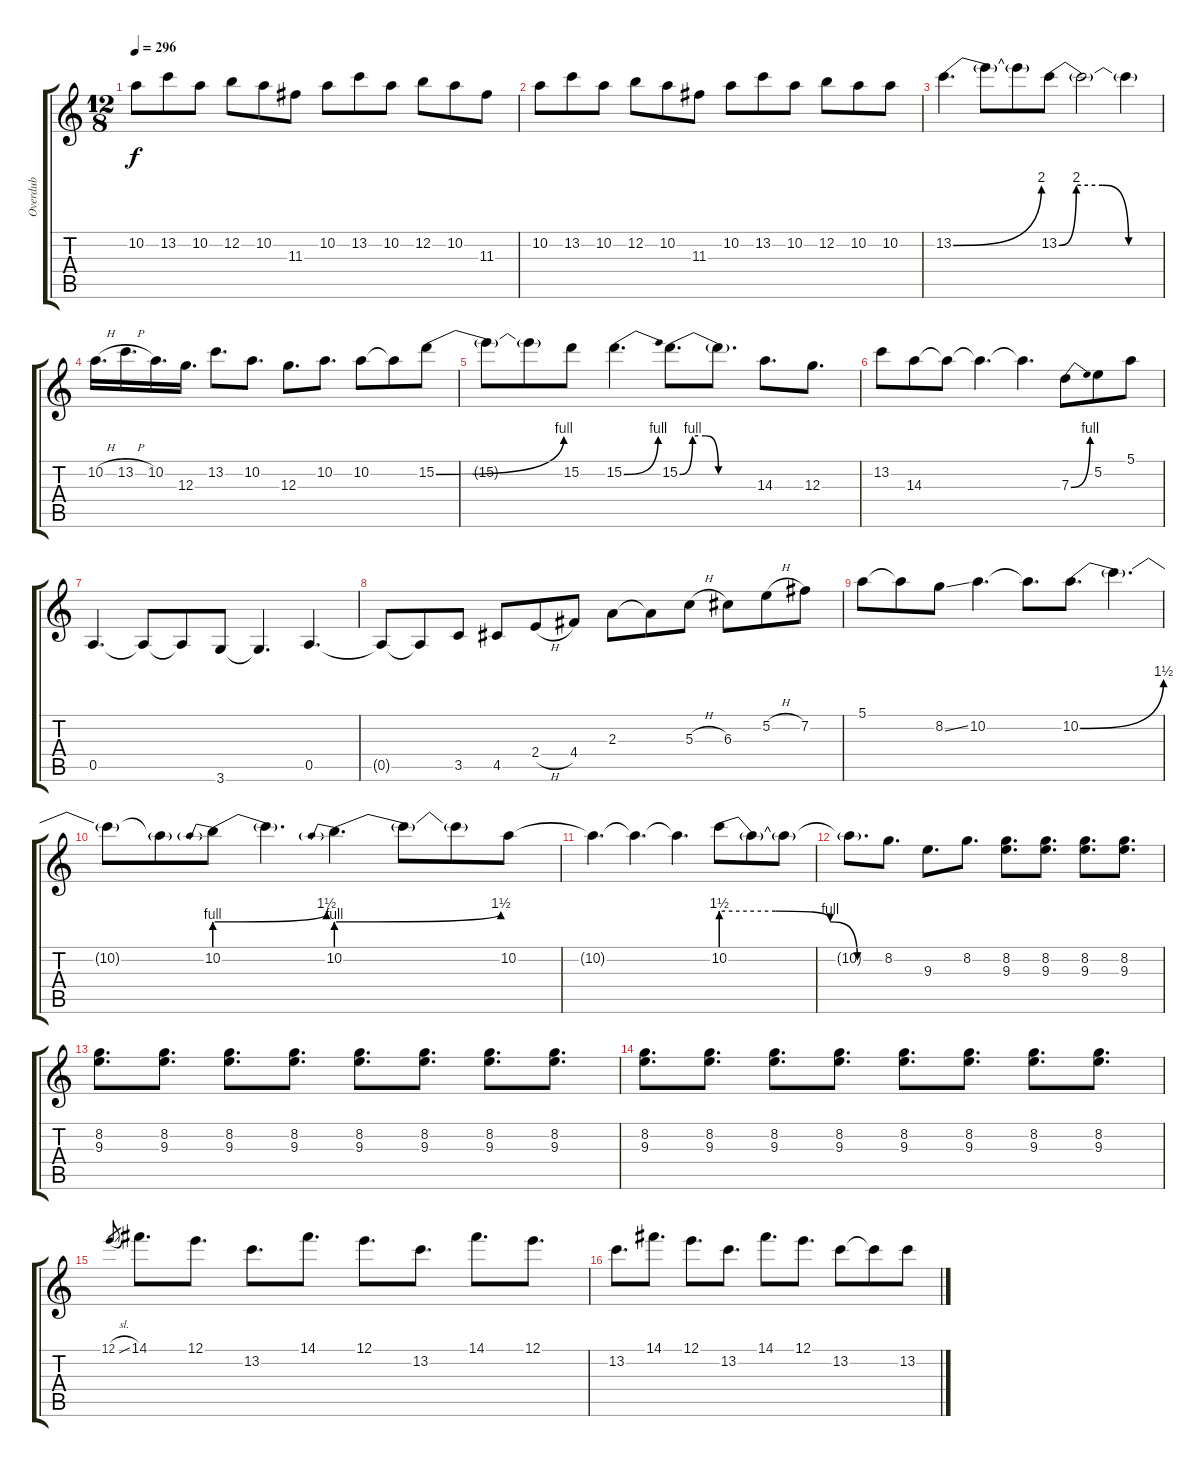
\track ("Overdub" "Overdub") {instrument fretlessbass}
\staff {score tabs}
\tuning (E4 B3 G3 D3 A2 E2) {hide}
\ts (12 8)
\tempo 296
\clef g2
\ks c
10.2.8{dy f} 13.2.8 10.2.8 12.2.8 10.2.8 11.3.8 10.2.8 13.2.8 10.2.8 12.2.8 10.2.8 11.3.8 |
10.2.8 13.2.8 10.2.8 12.2.8 10.2.8 11.3.8 10.2.8 13.2.8 10.2.8 12.2.8 10.2.8 10.2.8 |
13.2{be (bend 0 0 60 8)}.4{d} 13.2{t}.8 13.2{t}.8 13.2{be (custom 0 0 10 8 25 8 40 0 60 0)}.8 13.2{t}.2 13.2{t}.4 |
10.2{h}.16{d} 13.2{h}.16{d} 10.2.16{d} 12.3.16{d} 13.2.8{d} 10.2.8{d} 12.3.8{d} 10.2.8{d} 10.2.8 10.2{t}.8 15.2{be (bend 0 0 60 4)}.8 |
15.2{t}.8 15.2{t}.8 15.2.8 15.2{be (bend 0 0 60 4)}.4{d} 15.2{be (custom 0 0 10 4 20 4 30 0 60 0)}.8{d} 15.2{t}.8{d} 14.3.8{d} 12.3.8{d} |
13.2.8 14.3.8 14.3{t}.8 14.3{t}.4{d} 14.3{t}.4{d} 7.3{be (bend 0 0 60 4)}.8 5.2.8 5.1.8 |
0.5.4{d} 0.5{t}.8 0.5{t}.8 3.6.8 3.6{t}.4{d} 0.5.4{d} |
0.5{t}.8 0.5{t}.8 3.5.8 4.5.8 2.4{h}.8 4.4.8 2.3.8 2.3{t}.8 5.3{h}.8 6.3.8 5.2{h}.8 7.2.8 |
5.1.8 5.1{t}.8 8.2{ss}.8 10.2.4{d} 10.2{t}.8{d} 10.2{be (bend 0 0 60 6)}.8{d} 10.2{t}.4{d} |
10.2{t}.8 10.2{t}.8 10.2{be (prebendbend 0 4 60 6)}.8 10.2{t}.4{d} 10.2{be (prebendbend 0 4 60 6)}.4{d} 10.2{t}.8 10.2{t}.8 10.2.8 |
10.2{t}.4{d} 10.2{t}.4{d} 10.2{t}.4{d} 10.2{be (custom 0 6 20 6 40 4 50 0 60 0)}.8 10.2{t}.8 10.2{t}.8 |
10.2{t}.8{d} 8.2.8{d} 9.3.8{d} 8.2.8{d} (8.2 9.3).8{d} (8.2 9.3).8{d} (8.2 9.3).8{d} (8.2 9.3).8{d} |
(8.2 9.3).8{d} (8.2 9.3).8{d} (8.2 9.3).8{d} (8.2 9.3).8{d} (8.2 9.3).8{d} (8.2 9.3).8{d} (8.2 9.3).8{d} (8.2 9.3).8{d} |
(8.2 9.3).8{d} (8.2 9.3).8{d} (8.2 9.3).8{d} (8.2 9.3).8{d} (8.2 9.3).8{d} (8.2 9.3).8{d} (8.2 9.3).8{d} (8.2 9.3).8{d} |
12.1{sl}.8{gr} 14.1.8{d} 12.1.8{d} 13.2.8{d} 14.1.8{d} 12.1.8{d} 13.2.8{d} 14.1.8{d} 12.1.8{d} |
13.2.8{d} 14.1.8{d} 12.1.8{d} 13.2.8{d} 14.1.8{d} 12.1.8{d} 13.2.8 13.2{t}.8 13.2{ss}.8
